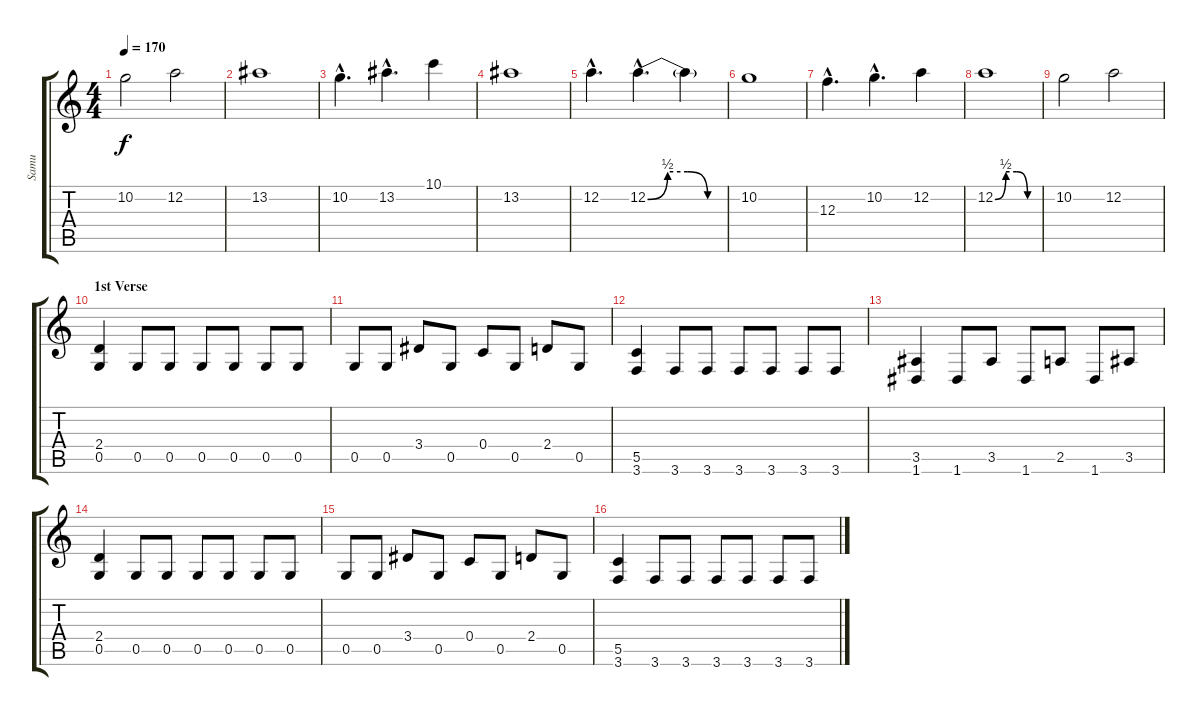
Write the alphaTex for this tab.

\track ("Samu" "Samu") {instrument distortionguitar}
\staff {score tabs}
\tuning (D4 A3 F3 C3 G2 D2) {hide}
\ts (4 4)
\tempo 170
\clef g2
\ks c
10.2.2{dy f} 12.2.2 |
13.2.1 |
10.2{hac}.4{d} 13.2{hac}.4{d} 10.1.4 |
13.2.1 |
12.2{hac}.4{d} 12.2{be (custom 0 0 15 2 30 2 45 0 60 0) hac}.4{d} 12.2{t}.4 |
10.2.1 |
12.3{hac}.4{d} 10.2{hac}.4{d} 12.2.4 |
12.2{be (custom 0 0 15 2 30 2 45 0 60 0)}.1 |
10.2.2 12.2.2 |
\section ("" "1st Verse")
(2.4 0.5).4 0.5.8 0.5.8 0.5.8 0.5.8 0.5.8 0.5.8 |
0.5.8 0.5.8 3.4.8 0.5.8 0.4.8 0.5.8 2.4.8 0.5.8 |
(5.5 3.6).4 3.6.8 3.6.8 3.6.8 3.6.8 3.6.8 3.6.8 |
(3.5 1.6).4 1.6.8 3.5.8 1.6.8 2.5.8 1.6.8 3.5.8 |
(2.4 0.5).4 0.5.8 0.5.8 0.5.8 0.5.8 0.5.8 0.5.8 |
0.5.8 0.5.8 3.4.8 0.5.8 0.4.8 0.5.8 2.4.8 0.5.8 |
(5.5 3.6).4 3.6.8 3.6.8 3.6.8 3.6.8 3.6.8 3.6.8
